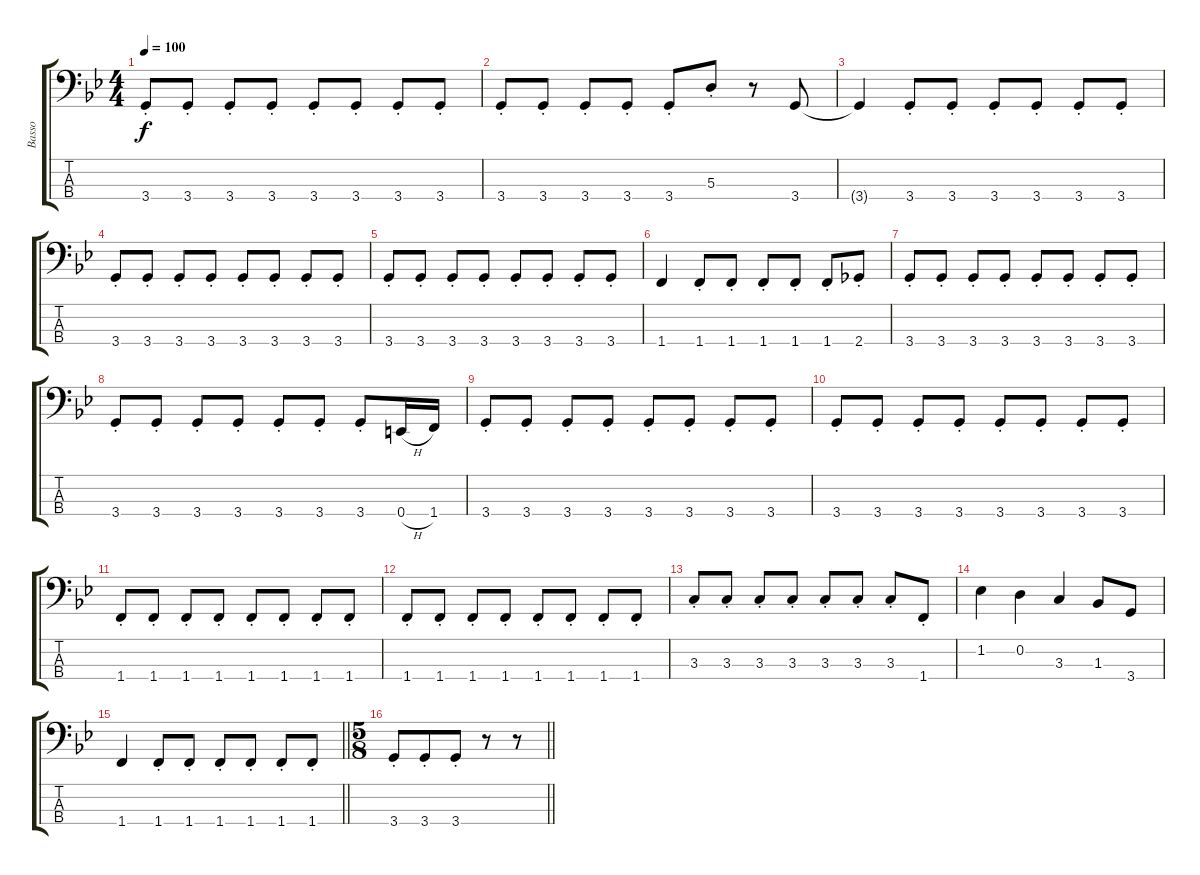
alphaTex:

\track ("Basso" "Basso") {instrument electricbasspick}
\staff {score tabs}
\tuning (G2 D2 A1 E1) {hide}
\ts (4 4)
\tempo 100
\clef f4
\ks gminor
3.4{st}.8{dy f} 3.4{st}.8 3.4{st}.8 3.4{st}.8 3.4{st}.8 3.4{st}.8 3.4{st}.8 3.4{st}.8 |
3.4{st}.8 3.4{st}.8 3.4{st}.8 3.4{st}.8 3.4{st}.8 5.3{st}.8 r.8 3.4.8 |
3.4{t}.4 3.4{st}.8 3.4{st}.8 3.4{st}.8 3.4{st}.8 3.4{st}.8 3.4{st}.8 |
3.4{st}.8 3.4{st}.8 3.4{st}.8 3.4{st}.8 3.4{st}.8 3.4{st}.8 3.4{st}.8 3.4{st}.8 |
3.4{st}.8 3.4{st}.8 3.4{st}.8 3.4{st}.8 3.4{st}.8 3.4{st}.8 3.4{st}.8 3.4{st}.8 |
1.4.4 1.4{st}.8 1.4{st}.8 1.4{st}.8 1.4{st}.8 1.4{st}.8 2.4{st}.8 |
3.4{st}.8 3.4{st}.8 3.4{st}.8 3.4{st}.8 3.4{st}.8 3.4{st}.8 3.4{st}.8 3.4{st}.8 |
3.4{st}.8 3.4{st}.8 3.4{st}.8 3.4{st}.8 3.4{st}.8 3.4{st}.8 3.4{st}.8 0.4{h}.16 1.4.16 |
3.4{st}.8 3.4{st}.8 3.4{st}.8 3.4{st}.8 3.4{st}.8 3.4{st}.8 3.4{st}.8 3.4{st}.8 |
3.4{st}.8 3.4{st}.8 3.4{st}.8 3.4{st}.8 3.4{st}.8 3.4{st}.8 3.4{st}.8 3.4{st}.8 |
1.4{st}.8 1.4{st}.8 1.4{st}.8 1.4{st}.8 1.4{st}.8 1.4{st}.8 1.4{st}.8 1.4{st}.8 |
1.4{st}.8 1.4{st}.8 1.4{st}.8 1.4{st}.8 1.4{st}.8 1.4{st}.8 1.4{st}.8 1.4{st}.8 |
3.3{st}.8 3.3{st}.8 3.3{st}.8 3.3{st}.8 3.3{st}.8 3.3{st}.8 3.3{st}.8 1.4{st}.8 |
1.2.4 0.2.4 3.3.4 1.3.8 3.4.8 |
\barLineRight lightlight
1.4.4 1.4{st}.8 1.4{st}.8 1.4{st}.8 1.4{st}.8 1.4{st}.8 1.4{st}.8 |
\ts (5 8)
\barLineRight lightlight
3.4{st}.8 3.4{st}.8 3.4{st}.8 r.8 r.8
